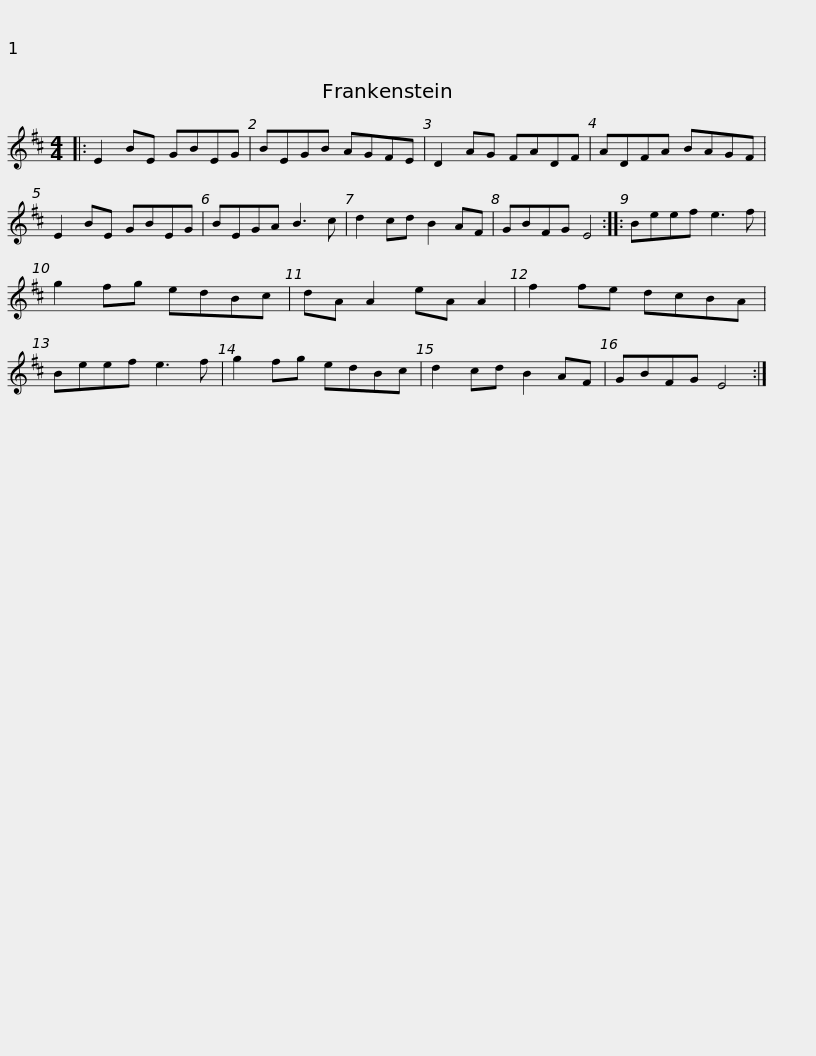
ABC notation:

X:1
L:1/8
M:4/4
I:linebreak $
K:D
V:1 treble
V:1
|: E2 BE GBEG | BEGB AGFE | D2 AG FADF | ADFA BAGF | E2 BE GBEG | %5
 BEGA B3 c |$ d2 cd B2 AF | GBFG E4 :: Beef e3 f | g2 fg edBc | %10
 dA A2 eA A2 | f2 fe dcBA |$ Beef e3 f | g2 fg edBc | d2 cd B2 AF | %15
 GBFG E4 :| %16
